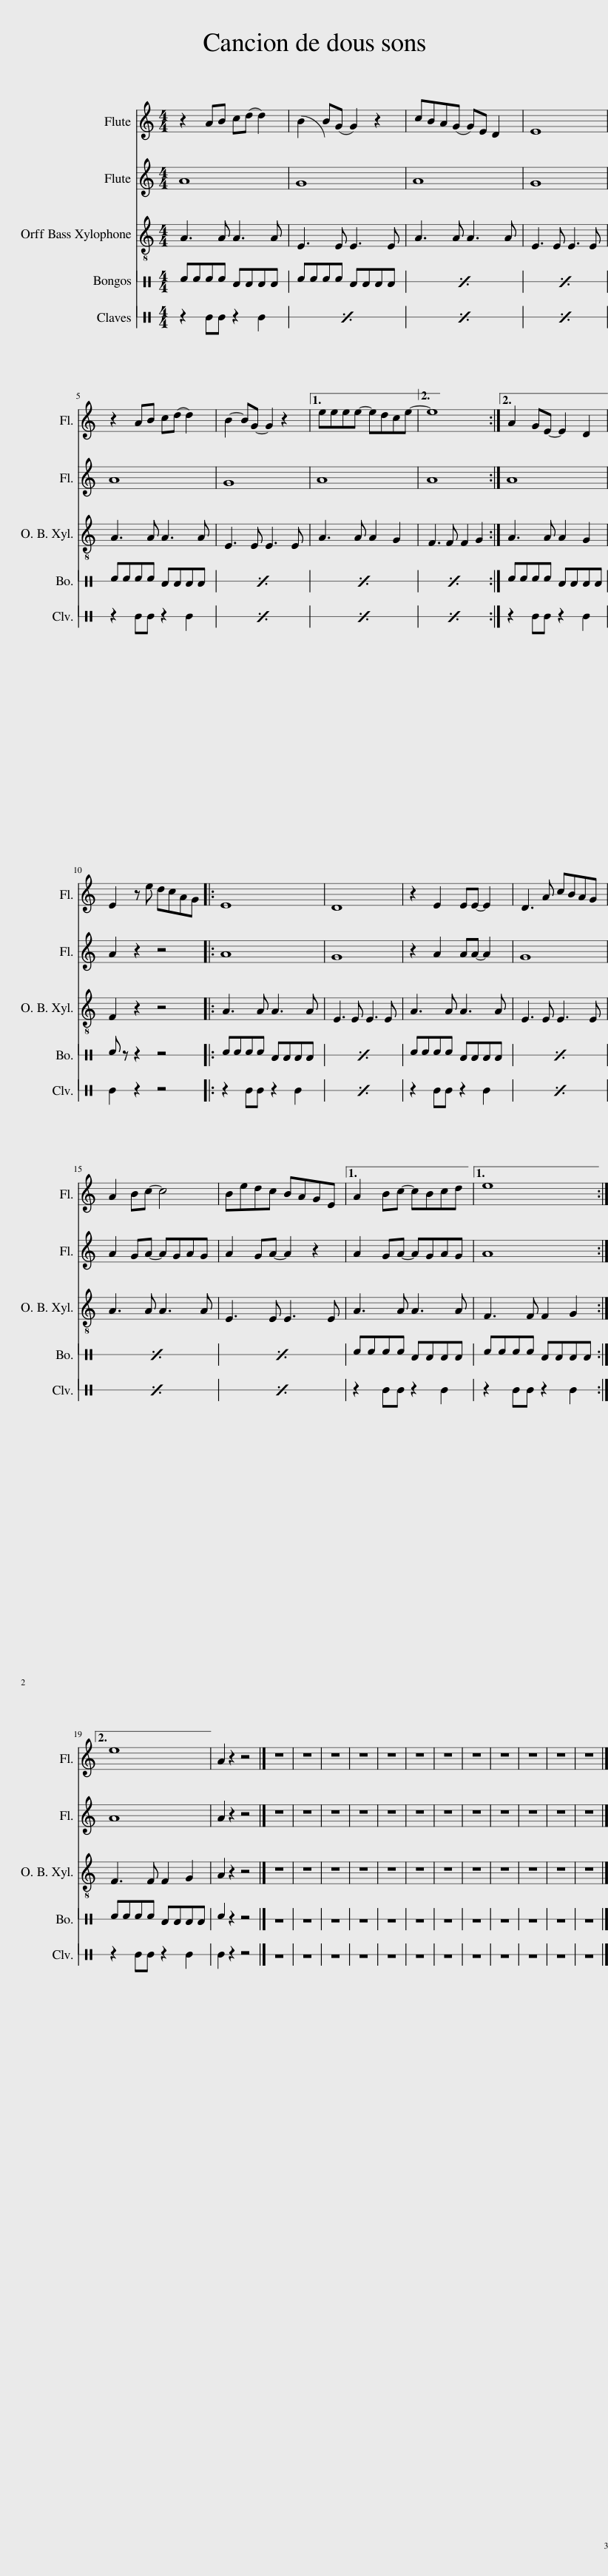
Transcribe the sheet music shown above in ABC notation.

X:1
%%score 1 2 3 4 5
L:1/8
M:4/4
I:linebreak $
K:C
V:1 treble
V:2 treble
V:3 treble-8
V:4 perc stafflines=1
K:none
V:5 perc stafflines=1
K:none
V:1
 z2 AB c(d d2) | (B2 B)(G G2) z2 | cBA(G G)E D2 | E8 |$ z2 AB c(d d2) | %5
 B2- BG- G2 z2 |1 eeee- edce- ||2 e8 :|2 A2 GE- E2 D2 ||$ E2 z e dcAG |: %10
 E8 | D8 | z2 E2 EE- E2 | D3 A cBAG |$ A2 Bc- c4 | %15
 Bedc BAGE |1 A2 Bc- cBcd ||1 e8 :|2$ e8 || A2 z2 z4 |] %20
 z8 | z8 | z8 | z8 | z8 | %25
 z8 | z8 | z8 | z8 | z8 | %30
 z8 | z8 |] %32
V:2
 A8 | G8 | A8 | G8 |$ A8 | %5
 G8 |1 A8 ||2 A8 :|2 A8 ||$ A2 z2 z4 |: %10
 A8 | G8 | z2 A2 AA- A2 | G8 |$ A2 GA- AGAG | %15
 A2 GA- A2 z2 |1 A2 GA- AGAG ||1 A8 :|2$ A8 || A2 z2 z4 |] %20
 z8 | z8 | z8 | z8 | z8 | %25
 z8 | z8 | z8 | z8 | z8 | %30
 z8 | z8 |] %32
V:3
 A3 A A3 A | E3 E E3 E | A3 A A3 A | E3 E E3 E |$ A3 A A3 A | %5
 E3 E E3 E |1 A3 A A2 G2 ||2 F3 F F2 G2 :|2 A3 A A2 G2 ||$ F2 z2 z4 |: %10
 A3 A A3 A | E3 E E3 E | A3 A A3 A | E3 E E3 E |$ A3 A A3 A | %15
 E3 E E3 E |1 A3 A A3 A ||1 F3 F F2 G2 :|2$ F3 F F2 G2 || A2 z2 z4 |] %20
 z8 | z8 | z8 | z8 | z8 | %25
 z8 | z8 | z8 | z8 | z8 | %30
 z8 | z8 |] %32
V:4
 FFFF DDDD | FFFF DDDD | x8 | x8 |$ FFFF DDDD | %5
 x8 |1 x8 ||2 x8 :|2 FFFF DDDD ||$ F z z2 z4 |: %10
 FFFF DDDD | x8 | FFFF DDDD | x8 |$ x8 | %15
 x8 |1 FFFF DDDD ||1 FFFF DDDD :|2$ FFFF DDDD || F2 z2 z4 |] %20
 z8 | z8 | z8 | z8 | z8 | %25
 z8 | z8 | z8 | z8 | z8 | %30
 z8 | z8 |] %32
V:5
 z2 EE z2 E2 | x8 | x8 | x8 |$ z2 EE z2 E2 | %5
 x8 |1 x8 ||2 x8 :|2 z2 EE z2 E2 ||$ E2 z2 z4 |: %10
 z2 EE z2 E2 | x8 | z2 EE z2 E2 | x8 |$ x8 | %15
 x8 |1 z2 EE z2 E2 ||1 z2 EE z2 E2 :|2$ z2 EE z2 E2 || E2 z2 z4 |] %20
 z8 | z8 | z8 | z8 | z8 | %25
 z8 | z8 | z8 | z8 | z8 | %30
 z8 | z8 |] %32
